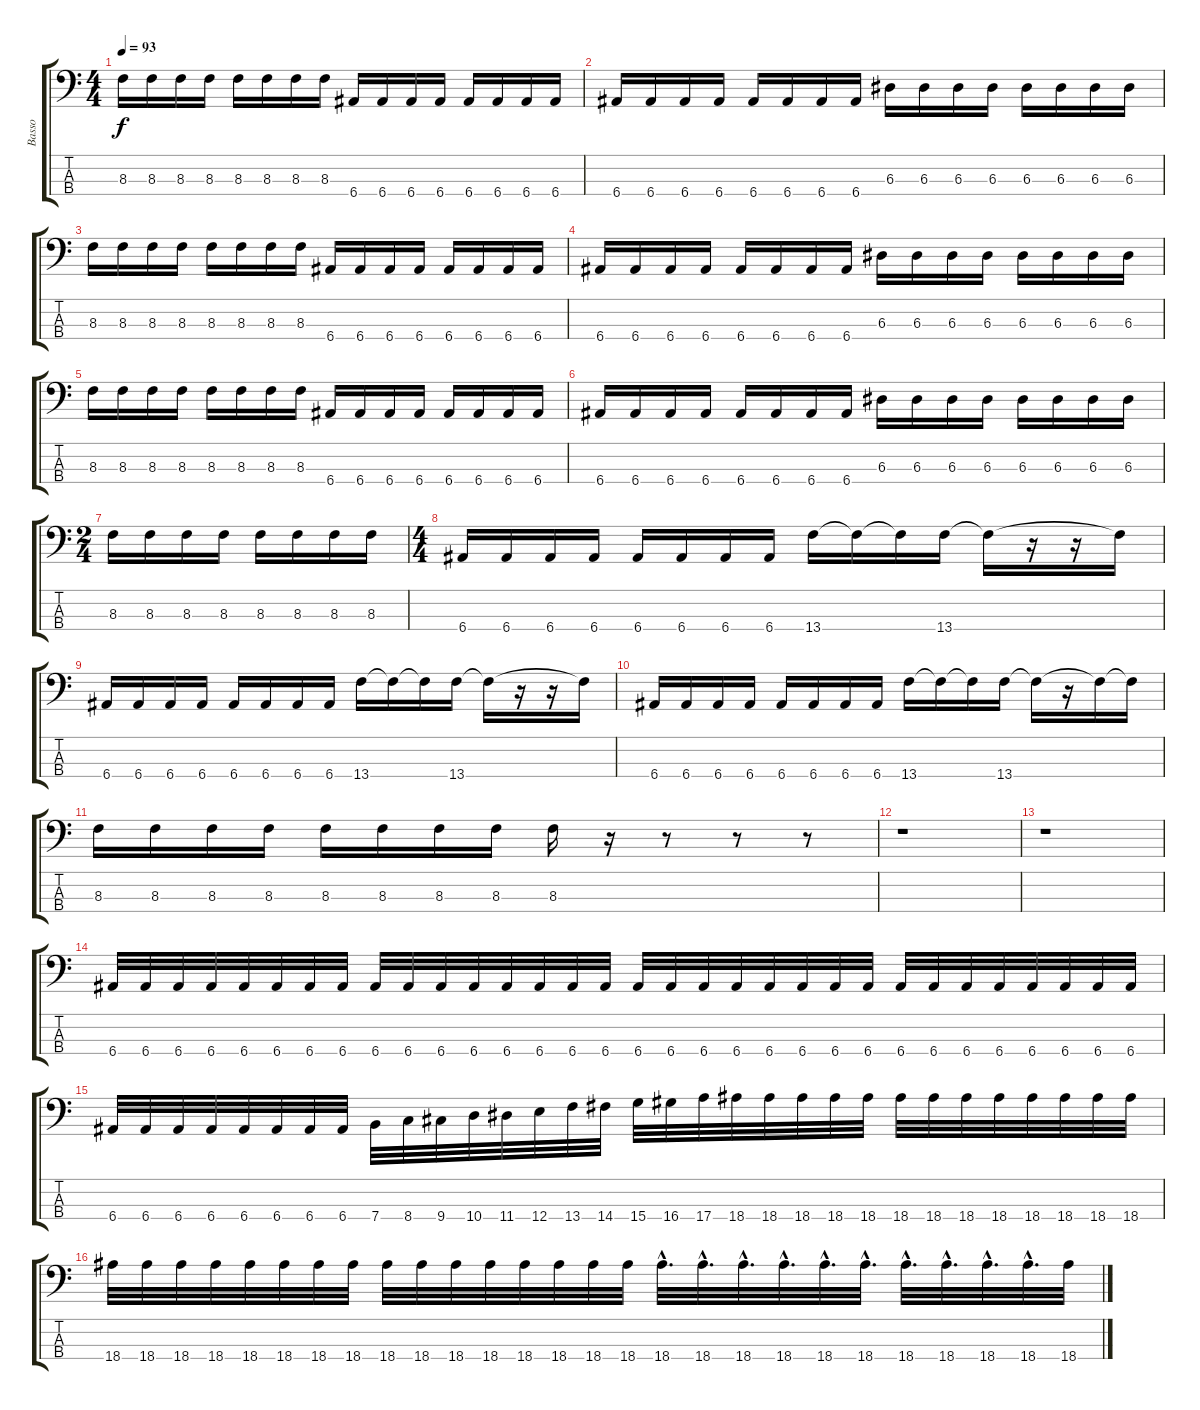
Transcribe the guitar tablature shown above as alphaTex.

\track ("Basso" "Basso") {instrument electricbassfinger}
\staff {score tabs}
\tuning (G2 D2 A1 E1) {hide}
\ts (4 4)
\tempo 93
\clef f4
\ks c
8.3.16{dy f} 8.3.16 8.3.16 8.3.16 8.3.16 8.3.16 8.3.16 8.3.16 6.4.16 6.4.16 6.4.16 6.4.16 6.4.16 6.4.16 6.4.16 6.4.16 |
6.4.16 6.4.16 6.4.16 6.4.16 6.4.16 6.4.16 6.4.16 6.4.16 6.3.16 6.3.16 6.3.16 6.3.16 6.3.16 6.3.16 6.3.16 6.3.16 |
8.3.16 8.3.16 8.3.16 8.3.16 8.3.16 8.3.16 8.3.16 8.3.16 6.4.16 6.4.16 6.4.16 6.4.16 6.4.16 6.4.16 6.4.16 6.4.16 |
6.4.16 6.4.16 6.4.16 6.4.16 6.4.16 6.4.16 6.4.16 6.4.16 6.3.16 6.3.16 6.3.16 6.3.16 6.3.16 6.3.16 6.3.16 6.3.16 |
8.3.16 8.3.16 8.3.16 8.3.16 8.3.16 8.3.16 8.3.16 8.3.16 6.4.16 6.4.16 6.4.16 6.4.16 6.4.16 6.4.16 6.4.16 6.4.16 |
6.4.16 6.4.16 6.4.16 6.4.16 6.4.16 6.4.16 6.4.16 6.4.16 6.3.16 6.3.16 6.3.16 6.3.16 6.3.16 6.3.16 6.3.16 6.3.16 |
\ts (2 4)
8.3.16 8.3.16 8.3.16 8.3.16 8.3.16 8.3.16 8.3.16 8.3.16 |
\ts (4 4)
6.4.16 6.4.16 6.4.16 6.4.16 6.4.16 6.4.16 6.4.16 6.4.16 13.4.16 13.4{t}.16 13.4{t}.16 13.4.16 13.4{t}.16 r.16 r.16 13.4{t}.16 |
6.4.16 6.4.16 6.4.16 6.4.16 6.4.16 6.4.16 6.4.16 6.4.16 13.4.16 13.4{t}.16 13.4{t}.16 13.4.16 13.4{t}.16 r.16 r.16 13.4{t}.16 |
6.4.16 6.4.16 6.4.16 6.4.16 6.4.16 6.4.16 6.4.16 6.4.16 13.4.16 13.4{t}.16 13.4{t}.16 13.4.16 13.4{t}.16 r.16 13.4{t}.16 13.4{t}.16 |
8.3.16 8.3.16 8.3.16 8.3.16 8.3.16 8.3.16 8.3.16 8.3.16 8.3.16 r.16 r.8 r.8 r.8 |
r.1 |
r.1 |
6.4.32 6.4.32 6.4.32 6.4.32 6.4.32 6.4.32 6.4.32 6.4.32 6.4.32 6.4.32 6.4.32 6.4.32 6.4.32 6.4.32 6.4.32 6.4.32 6.4.32 6.4.32 6.4.32 6.4.32 6.4.32 6.4.32 6.4.32 6.4.32 6.4.32 6.4.32 6.4.32 6.4.32 6.4.32 6.4.32 6.4.32 6.4.32 |
6.4.32 6.4.32 6.4.32 6.4.32 6.4.32 6.4.32 6.4.32 6.4.32 7.4.32 8.4.32 9.4.32 10.4.32 11.4.32 12.4.32 13.4.32 14.4.32 15.4.32 16.4.32 17.4.32 18.4.32 18.4.32 18.4.32 18.4.32 18.4.32 18.4.32 18.4.32 18.4.32 18.4.32 18.4.32 18.4.32 18.4.32 18.4.32 |
18.4.32 18.4.32 18.4.32 18.4.32 18.4.32 18.4.32 18.4.32 18.4.32 18.4.32 18.4.32 18.4.32 18.4.32 18.4.32 18.4.32 18.4.32 18.4.32 18.4{hac}.32{d} 18.4{hac}.32{d} 18.4{hac}.32{d} 18.4{hac}.32{d} 18.4{hac}.32{d} 18.4{hac}.32{d} 18.4{hac}.32{d} 18.4{hac}.32{d} 18.4{hac}.32{d} 18.4{hac}.32{d} 18.4.32
